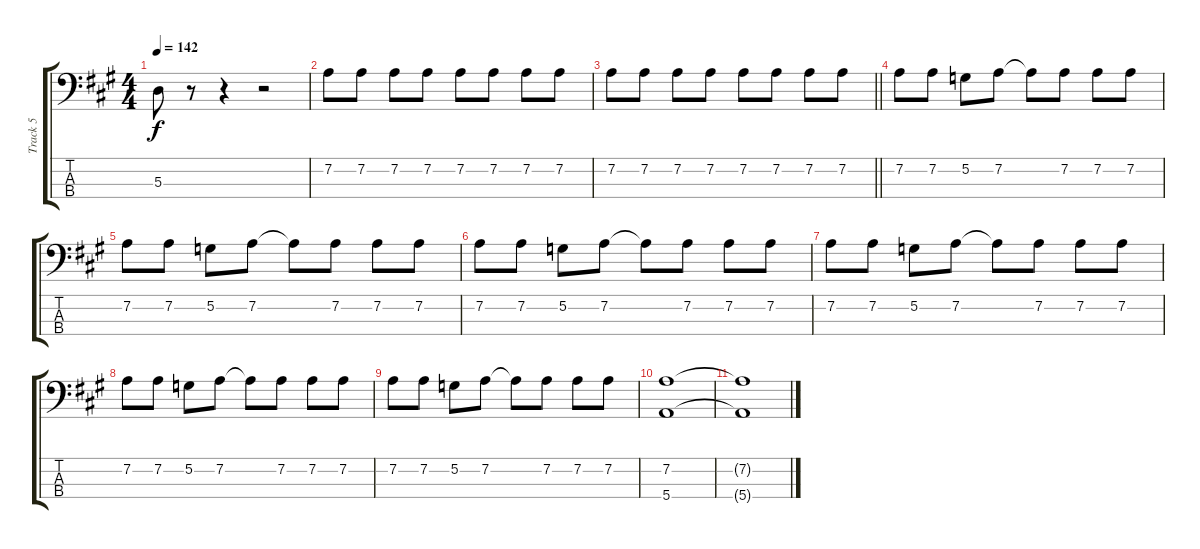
\track ("Track 5" "Track 5") {instrument electricbassfinger}
\staff {score tabs}
\tuning (G2 D2 A1 E1) {hide}
\ts (4 4)
\tempo 142
\clef f4
\ks a
5.3.8{dy f} r.8 r.4 r.2 |
7.2.8 7.2.8 7.2.8 7.2.8 7.2.8 7.2.8 7.2.8 7.2.8 |
\barLineRight lightlight
7.2.8 7.2.8 7.2.8 7.2.8 7.2.8 7.2.8 7.2.8 7.2.8 |
7.2.8 7.2.8 5.2.8 7.2.8 7.2{t}.8 7.2.8 7.2.8 7.2.8 |
7.2.8 7.2.8 5.2.8 7.2.8 7.2{t}.8 7.2.8 7.2.8 7.2.8 |
7.2.8 7.2.8 5.2.8 7.2.8 7.2{t}.8 7.2.8 7.2.8 7.2.8 |
7.2.8 7.2.8 5.2.8 7.2.8 7.2{t}.8 7.2.8 7.2.8 7.2.8 |
7.2.8 7.2.8 5.2.8 7.2.8 7.2{t}.8 7.2.8 7.2.8 7.2.8 |
7.2.8 7.2.8 5.2.8 7.2.8 7.2{t}.8 7.2.8 7.2.8 7.2.8 |
(7.2 5.4).1 |
(7.2{t} 5.4{t}).1
